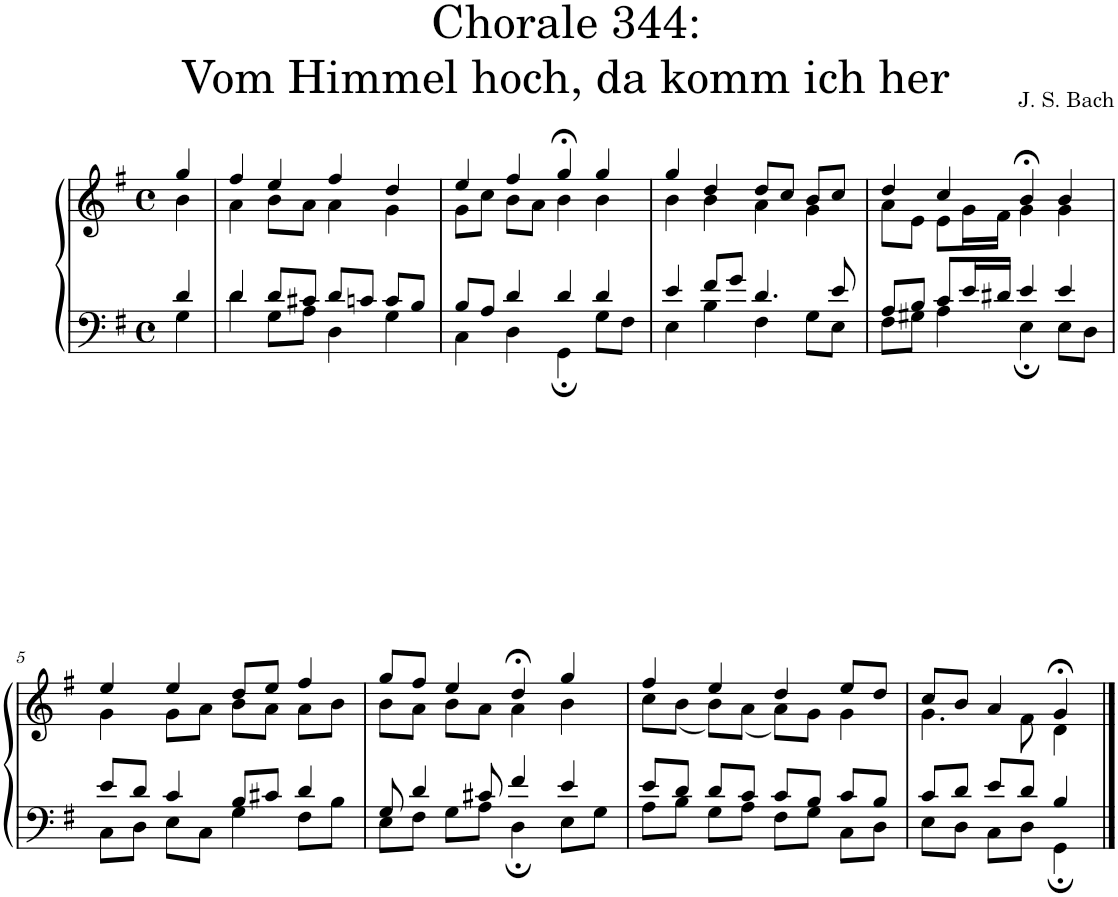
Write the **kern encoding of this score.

**kern	**kern
*part1	*part1
*staff2	*staff1
*I"S,A	*
*clefF4	*clefG2
*k[f#]	*k[f#]
*M4/4	*M4/4
*met(c)	*met(c)
=	=
*^	*^
4d/	4G\	4gg/	4b\
=1	=1	=1	=1
4d/	4d\	4ff#/	4a\
8d/L	8G\L	4ee/	8b\L
8c#X/J	8A\J	.	8a\J
8d/L	4D\	4ff#/	4a\
8cn/J	.	.	.
8c/L	4G\	4dd/	4g\
8B/J	.	.	.
=2	=2	=2	=2
8B/L	4C\	4ee/	8g\L
8A/J	.	.	8cc\J
4d/	4D\	4ff#/	8b\L
.	.	.	8a\J
4d/	4GG;\	4gg;</	4b\
4d/	8G\L	4gg/	4b\
.	8F#\J	.	.
=3	=3	=3	=3
4e/	4E\	4gg/	4b\
8f#/L	4B\	4dd/	4b\
8g/J	.	.	.
4.d/	4F#\	8dd/L	4a\
.	.	8cc/J	.
.	8G\L	8b/L	4g\
8e/	8E\J	8cc/J	.
=4	=4	=4	=4
8A/L	8F#\L	4dd/	8a\L
8B/J	8G#X\J	.	8e\J
8c/L	4A\	4cc/	8e\L
16e/L	.	.	16g\L
16d#X/JJ	.	.	16f#\JJ
4e/	4E;\	4b;</	4g\
4e/	8E\L	4b/	4g\
.	8D\J	.	.
!!LO:LB:g=z	!!
=5	=5	=5	=5
8e/L	8C\L	4ee/	4g\
8d/J	8D\J	.	.
4c/	8E\L	4ee/	8g\L
.	8C\J	.	8a\J
8B/L	4G\	8dd/L	8b\L
8c#X/J	.	8ee/J	8a\J
4d/	8F#\L	4ff#/	8a\L
.	8B\J	.	8b\J
=6	=6	=6	=6
8G/	8E\L	8gg/L	8b\L
4d/	8F#\J	8ff#/J	8a\J
.	8G\L	4ee/	8b\L
8c#X/	8A\J	.	8a\J
4f#/	4D;\	4dd;</	4a\
4e/	8E\L	4gg/	4b\
.	8G\J	.	.
=7	=7	=7	=7
8e/L	8A\L	4ff#/	8cc\L
8d/J	8B\J	.	(<8b\J
8d/L	8G\L	4ee/	8b\L)
8c/J	8A\J	.	(<8a\J
8c/L	8F#\L	4dd/	8a\L)
8B/J	8G\J	.	8g\J
8c/L	8C\L	8ee/L	4g\
8B/J	8D\J	8dd/J	.
=8	=8	=8	=8
8c/L	8E\L	8cc/L	4.g\
8d/J	8D\J	8b/J	.
8e/L	8C\L	4a/	.
8d/J	8D\J	.	8f#\
4B/	4GG;\	4g;</	4d\
*v	*v	*	*
*	*v	*v
==	==
*-	*-
